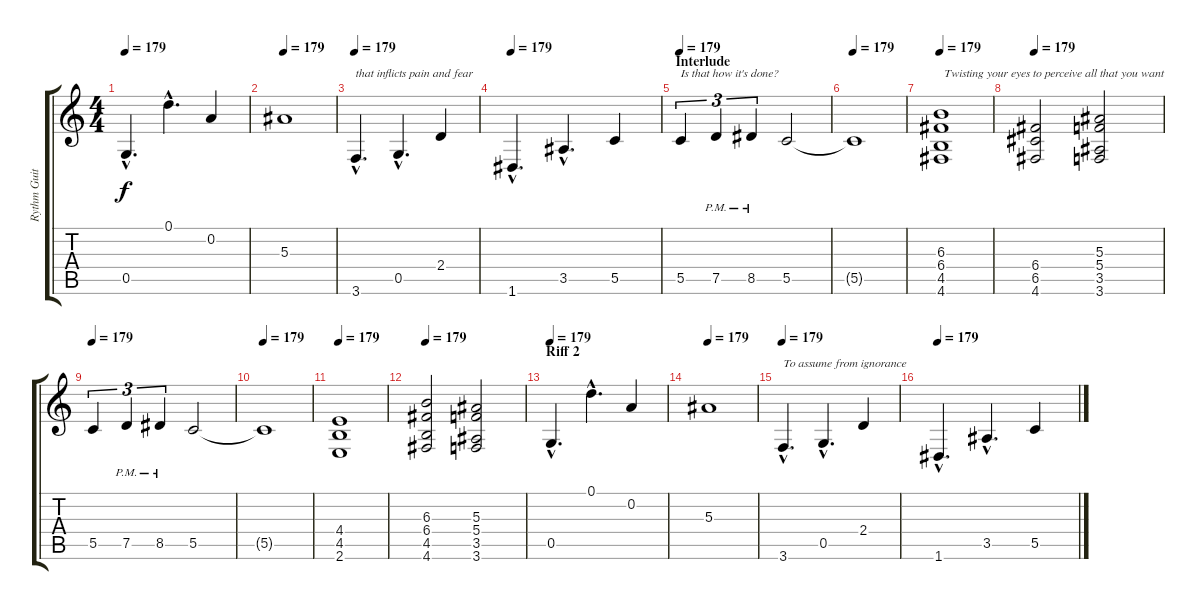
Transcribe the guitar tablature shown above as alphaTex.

\track ("Rythm Guitar" "Rythm Guit") {instrument distortionguitar}
\staff {score tabs}
\tuning (D4 A3 F3 C3 G2 D2) {hide}
\ts (4 4)
\tempo 179
\clef g2
\ks c
0.5{hac}.4{d dy f} 0.1{hac}.4{d} 0.2.4 |
\tempo 179
5.3.1 |
\tempo 179
3.6{hac}.4{d txt "that inflicts pain and fear"} 0.5{hac}.4{d} 2.4.4 |
\tempo 179
1.6{hac}.4{d} 3.5{hac}.4{d} 5.5.4 |
\section ("" "Interlude")
\tempo 179
5.5.4{tu (3 2) txt "Is that how it's done?" volume 13} 7.5{pm}.4{tu (3 2)} 8.5{pm}.4{tu (3 2)} 5.5.2 |
\tempo 179
5.5{t}.1 |
\tempo 179
(6.3 6.4 4.5 4.6).1{txt " Twisting your eyes to perceive all that you want"} |
\tempo 179
(6.4 6.5 4.6).2 (5.3 5.4 3.5 3.6).2 |
\tempo 179
5.5.4{tu (3 2)} 7.5{pm}.4{tu (3 2)} 8.5{pm}.4{tu (3 2)} 5.5.2 |
\tempo 179
5.5{t}.1 |
\tempo 179
(4.4 4.5 2.6).1 |
\tempo 179
(6.3 6.4 4.5 4.6).2 (5.3 5.4 3.5 3.6).2 |
\section ("" "Riff 2")
\tempo 179
0.5{hac}.4{d volume 9} 0.1{hac}.4{d} 0.2.4 |
\tempo 179
5.3.1 |
\tempo 179
3.6{hac}.4{d txt "To assume from ignorance"} 0.5{hac}.4{d} 2.4.4 |
\tempo 179
1.6{hac}.4{d} 3.5{hac}.4{d} 5.5.4
